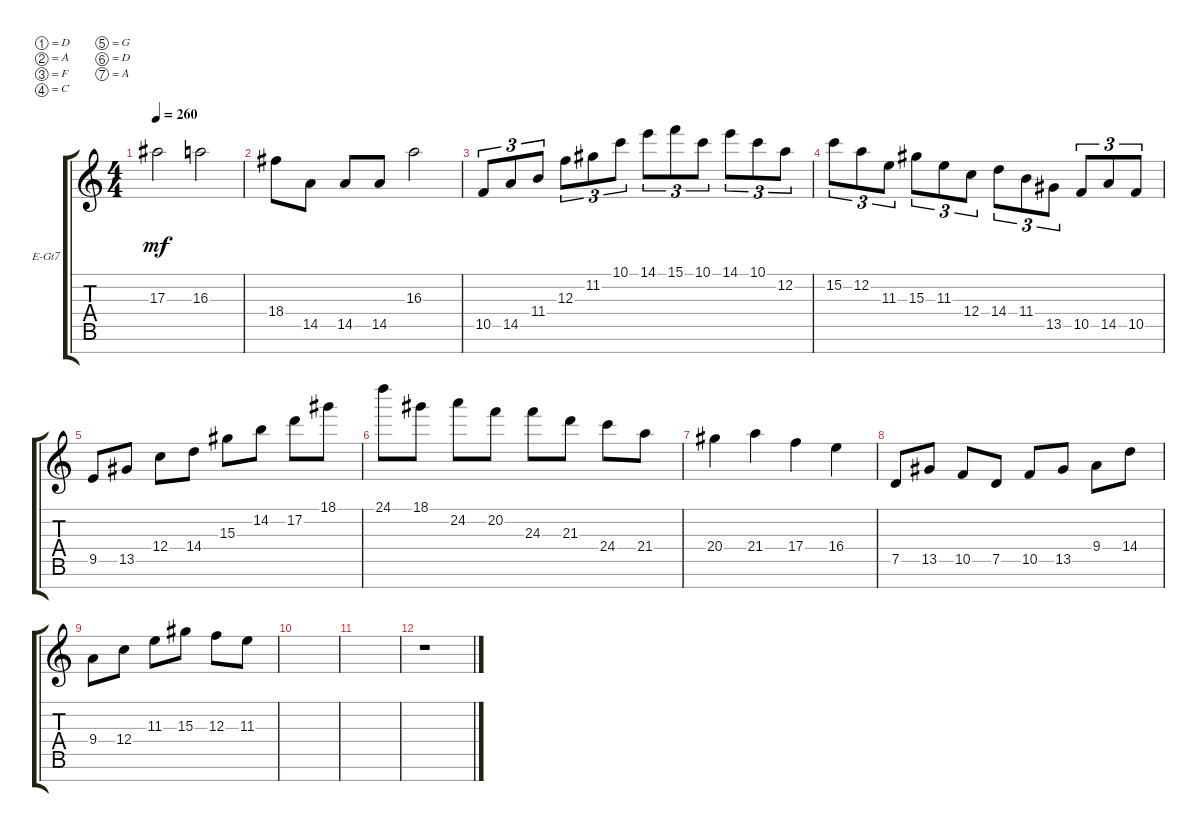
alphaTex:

\defaultSystemsLayout 4
\bracketExtendMode groupsimilarinstruments
\firstSystemTrackNameOrientation horizontal
\otherSystemsTrackNameOrientation horizontal
\track ("Electric Guitar" "E-Gt7") {instrument overdrivenguitar}
\staff {score tabs}
\tuning (D4 A3 F3 C3 G2 D2 A1)
\ts (4 4)
\tempo 260
\clef g2
\ks c
17.3.2{dy mf} 16.3.2 |
18.4.8 14.5.8 14.5.8 14.5.8 16.3.2 |
10.5.8{tu (3 2)} 14.5.8{tu (3 2)} 11.4.8{tu (3 2)} 12.3.8{tu (3 2)} 11.2.8{tu (3 2)} 10.1.8{tu (3 2)} 14.1.8{tu (3 2)} 15.1.8{tu (3 2)} 10.1.8{tu (3 2)} 14.1.8{tu (3 2)} 10.1.8{tu (3 2)} 12.2.8{tu (3 2)} |
15.2.8{tu (3 2)} 12.2.8{tu (3 2)} 11.3.8{tu (3 2)} 15.3.8{tu (3 2)} 11.3.8{tu (3 2)} 12.4.8{tu (3 2)} 14.4.8{tu (3 2)} 11.4.8{tu (3 2)} 13.5.8{tu (3 2)} 10.5.8{tu (3 2)} 14.5.8{tu (3 2)} 10.5.8{tu (3 2)} |
9.5.8 13.5.8 12.4.8 14.4.8 15.3.8 14.2.8 17.2.8 18.1.8 |
24.1.8 18.1.8 24.2.8 20.2.8 24.3.8 21.3.8 24.4.8 21.4.8 |
20.4.4 21.4.4 17.4.4 16.4.4 |
7.5.8 13.5.8 10.5.8 7.5.8 10.5.8 13.5.8 9.4.8 14.4.8 |
9.4.8 12.4.8 11.3.8 15.3.8 12.3.8 11.3.8 |
|
|
r.1
